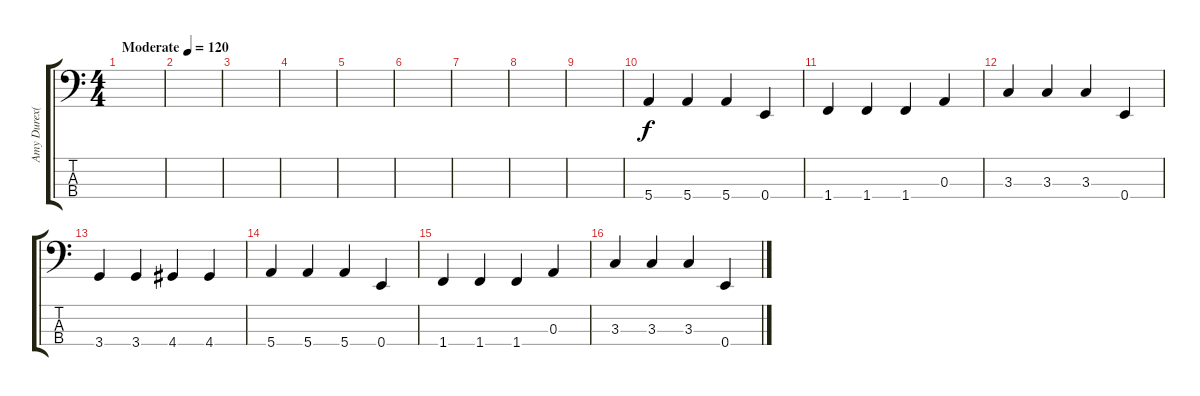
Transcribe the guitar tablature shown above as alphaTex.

\track ("Amy Durex(Bass)" "Amy Durex(") {instrument electricbassfinger}
\staff {score tabs}
\tuning (G2 D2 A1 E1) {hide}
\ts (4 4)
\tempo (120 "Moderate")
\clef f4
\ks c
|
|
|
|
|
|
|
|
|
5.4.4 5.4.4 5.4.4 0.4.4 |
1.4.4 1.4.4 1.4.4 0.3.4 |
3.3.4 3.3.4 3.3.4 0.4.4 |
3.4.4 3.4.4 4.4.4 4.4.4 |
5.4.4 5.4.4 5.4.4 0.4.4 |
1.4.4 1.4.4 1.4.4 0.3.4 |
3.3.4 3.3.4 3.3.4 0.4.4
